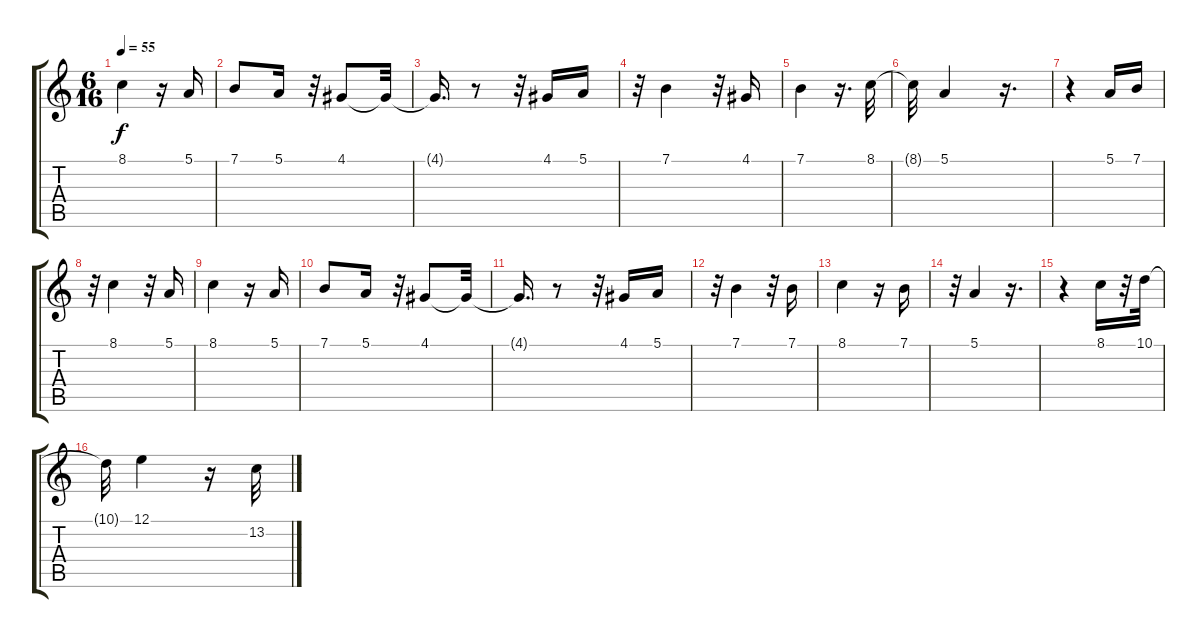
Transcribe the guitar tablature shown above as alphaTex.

\track "" {instrument acousticgrandpiano}
\staff {score tabs}
\tuning (E4 B3 G3 D3 A2 E2) {hide}
\ts (6 16)
\tempo 55
\clef g2
\ks c
8.1.4{dy f} r.16 5.1.16 |
7.1.8 5.1.16 r.32 4.1.8 4.1{t}.32 |
4.1{t}.16{d} r.8 r.32 4.1.16 5.1.16 |
r.32 7.1.4 r.32 4.1.16 |
7.1.4 r.16{d} 8.1.32 |
8.1{t}.32 5.1.4 r.16{d} |
r.4 5.1.16 7.1.16 |
r.32 8.1.4 r.32 5.1.16 |
8.1.4 r.16 5.1.16 |
7.1.8 5.1.16 r.32 4.1.8 4.1{t}.32 |
4.1{t}.16{d} r.8 r.32 4.1.16 5.1.16 |
r.32 7.1.4 r.32 7.1.16 |
8.1.4 r.16 7.1.16 |
r.32 5.1.4 r.16{d} |
r.4 8.1.16 r.32 10.1.32 |
10.1{t}.32 12.1.4 r.16 13.2.32
